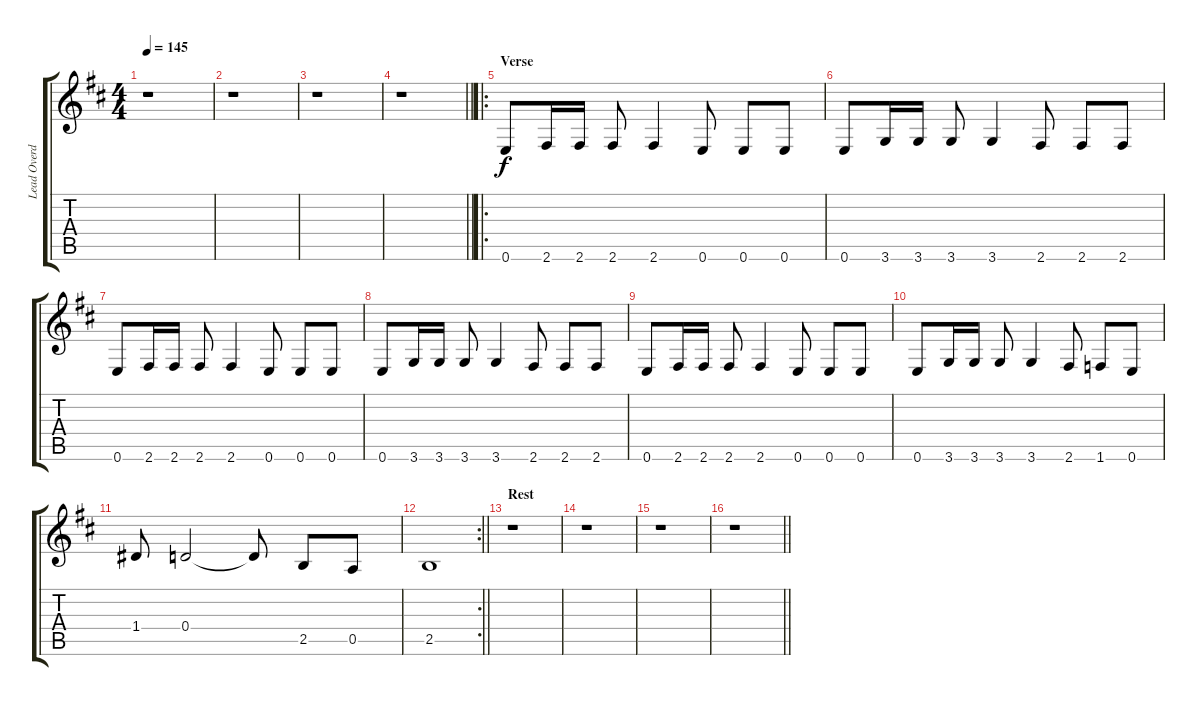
\track ("Lead Overdriven" "Lead Overd") {instrument electricguitarclean}
\staff {score tabs}
\tuning (E4 B3 G3 D3 A2 E2) {hide}
\ts (4 4)
\tempo 145
\clef g2
\ks d
r.1{dy f instrument electricguitarclean} |
r.1 |
r.1 |
\barLineRight lightlight
r.1 |
\ro
\section ("" "Verse")
0.6.8 2.6.16 2.6.16 2.6.8 2.6.4 0.6.8 0.6.8 0.6.8 |
0.6.8 3.6.16 3.6.16 3.6.8 3.6.4 2.6.8 2.6.8 2.6.8 |
0.6.8 2.6.16 2.6.16 2.6.8 2.6.4 0.6.8 0.6.8 0.6.8 |
0.6.8 3.6.16 3.6.16 3.6.8 3.6.4 2.6.8 2.6.8 2.6.8 |
0.6.8 2.6.16 2.6.16 2.6.8 2.6.4 0.6.8 0.6.8 0.6.8 |
0.6.8 3.6.16 3.6.16 3.6.8 3.6.4 2.6.8 1.6.8 0.6.8 |
1.4.8 0.4.2 0.4{t}.8 2.5.8 0.5.8 |
\rc 2
\barLineRight lightlight
2.5.1 |
\section ("" "Rest")
r.1 |
r.1 |
r.1 |
\barLineRight lightlight
r.1
